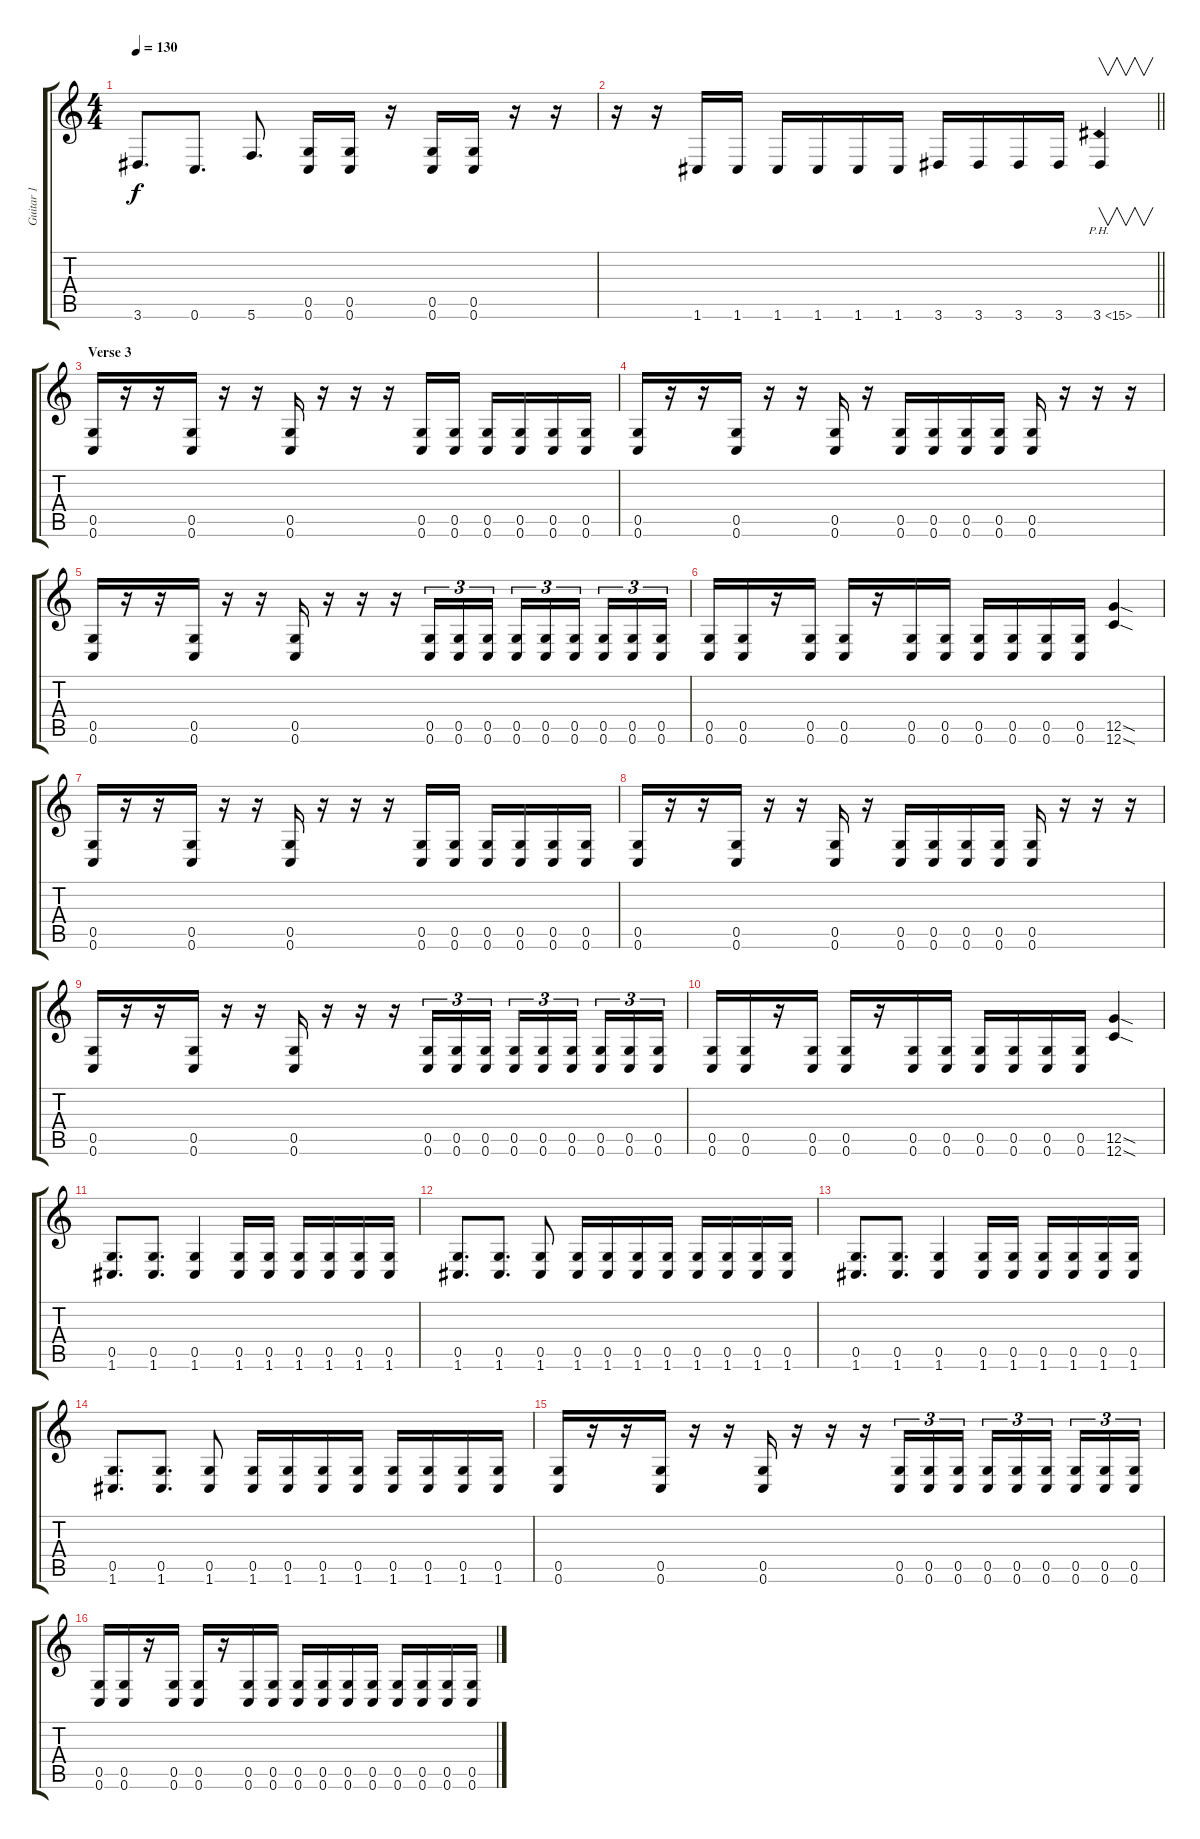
\track ("Guitar 1" "Guitar 1") {instrument distortionguitar}
\staff {score tabs}
\tuning (D4 A3 F3 C3 G2 C2) {hide}
\ts (4 4)
\tempo 130
\clef g2
\ks c
3.6.8{d dy f} 0.6.8{d} 5.6.8{d} (0.5 0.6).16 (0.5 0.6).16 r.16 (0.5 0.6).16 (0.5 0.6).16 r.16 r.16 |
\barLineRight lightlight
r.16 r.16 1.6.16 1.6.16 1.6.16 1.6.16 1.6.16 1.6.16 3.6.16 3.6.16 3.6.16 3.6.16 3.6{ph 12}.4{v} |
\section ("" "Verse 3")
(0.5 0.6).16 r.16 r.16 (0.5 0.6).16 r.16 r.16 (0.5 0.6).16 r.16 r.16 r.16 (0.5 0.6).16 (0.5 0.6).16 (0.5 0.6).16 (0.5 0.6).16 (0.5 0.6).16 (0.5 0.6).16 |
(0.5 0.6).16 r.16 r.16 (0.5 0.6).16 r.16 r.16 (0.5 0.6).16 r.16 (0.5 0.6).16 (0.5 0.6).16 (0.5 0.6).16 (0.5 0.6).16 (0.5 0.6).16 r.16 r.16 r.16 |
(0.5 0.6).16 r.16 r.16 (0.5 0.6).16 r.16 r.16 (0.5 0.6).16 r.16 r.16 r.16 (0.5 0.6).16{tu (3 2)} (0.5 0.6).16{tu (3 2)} (0.5 0.6).16{tu (3 2)} (0.5 0.6).16{tu (3 2)} (0.5 0.6).16{tu (3 2)} (0.5 0.6).16{tu (3 2) beam splitsecondary} (0.5 0.6).16{tu (3 2)} (0.5 0.6).16{tu (3 2)} (0.5 0.6).16{tu (3 2)} |
(0.5 0.6).16 (0.5 0.6).16 r.16 (0.5 0.6).16 (0.5 0.6).16 r.16 (0.5 0.6).16 (0.5 0.6).16 (0.5 0.6).16 (0.5 0.6).16 (0.5 0.6).16 (0.5 0.6).16 (12.5{sod} 12.6{sod}).4 |
(0.5 0.6).16 r.16 r.16 (0.5 0.6).16 r.16 r.16 (0.5 0.6).16 r.16 r.16 r.16 (0.5 0.6).16 (0.5 0.6).16 (0.5 0.6).16 (0.5 0.6).16 (0.5 0.6).16 (0.5 0.6).16 |
(0.5 0.6).16 r.16 r.16 (0.5 0.6).16 r.16 r.16 (0.5 0.6).16 r.16 (0.5 0.6).16 (0.5 0.6).16 (0.5 0.6).16 (0.5 0.6).16 (0.5 0.6).16 r.16 r.16 r.16 |
(0.5 0.6).16 r.16 r.16 (0.5 0.6).16 r.16 r.16 (0.5 0.6).16 r.16 r.16 r.16 (0.5 0.6).16{tu (3 2)} (0.5 0.6).16{tu (3 2)} (0.5 0.6).16{tu (3 2)} (0.5 0.6).16{tu (3 2)} (0.5 0.6).16{tu (3 2)} (0.5 0.6).16{tu (3 2) beam splitsecondary} (0.5 0.6).16{tu (3 2)} (0.5 0.6).16{tu (3 2)} (0.5 0.6).16{tu (3 2)} |
(0.5 0.6).16 (0.5 0.6).16 r.16 (0.5 0.6).16 (0.5 0.6).16 r.16 (0.5 0.6).16 (0.5 0.6).16 (0.5 0.6).16 (0.5 0.6).16 (0.5 0.6).16 (0.5 0.6).16 (12.5{sod} 12.6{sod}).4 |
(0.5 1.6).8{d} (0.5 1.6).8{d} (0.5 1.6).4 (0.5 1.6).16 (0.5 1.6).16 (0.5 1.6).16 (0.5 1.6).16 (0.5 1.6).16 (0.5 1.6).16 |
(0.5 1.6).8{d} (0.5 1.6).8{d} (0.5 1.6).8 (0.5 1.6).16 (0.5 1.6).16 (0.5 1.6).16 (0.5 1.6).16 (0.5 1.6).16 (0.5 1.6).16 (0.5 1.6).16 (0.5 1.6).16 |
(0.5 1.6).8{d} (0.5 1.6).8{d} (0.5 1.6).4 (0.5 1.6).16 (0.5 1.6).16 (0.5 1.6).16 (0.5 1.6).16 (0.5 1.6).16 (0.5 1.6).16 |
(0.5 1.6).8{d} (0.5 1.6).8{d} (0.5 1.6).8 (0.5 1.6).16 (0.5 1.6).16 (0.5 1.6).16 (0.5 1.6).16 (0.5 1.6).16 (0.5 1.6).16 (0.5 1.6).16 (0.5 1.6).16 |
(0.5 0.6).16 r.16 r.16 (0.5 0.6).16 r.16 r.16 (0.5 0.6).16 r.16 r.16 r.16 (0.5 0.6).16{tu (3 2)} (0.5 0.6).16{tu (3 2)} (0.5 0.6).16{tu (3 2)} (0.5 0.6).16{tu (3 2)} (0.5 0.6).16{tu (3 2)} (0.5 0.6).16{tu (3 2) beam splitsecondary} (0.5 0.6).16{tu (3 2)} (0.5 0.6).16{tu (3 2)} (0.5 0.6).16{tu (3 2)} |
(0.5 0.6).16 (0.5 0.6).16 r.16 (0.5 0.6).16 (0.5 0.6).16 r.16 (0.5 0.6).16 (0.5 0.6).16 (0.5 0.6).16 (0.5 0.6).16 (0.5 0.6).16 (0.5 0.6).16 (0.5 0.6).16 (0.5 0.6).16 (0.5 0.6).16 (0.5 0.6).16
